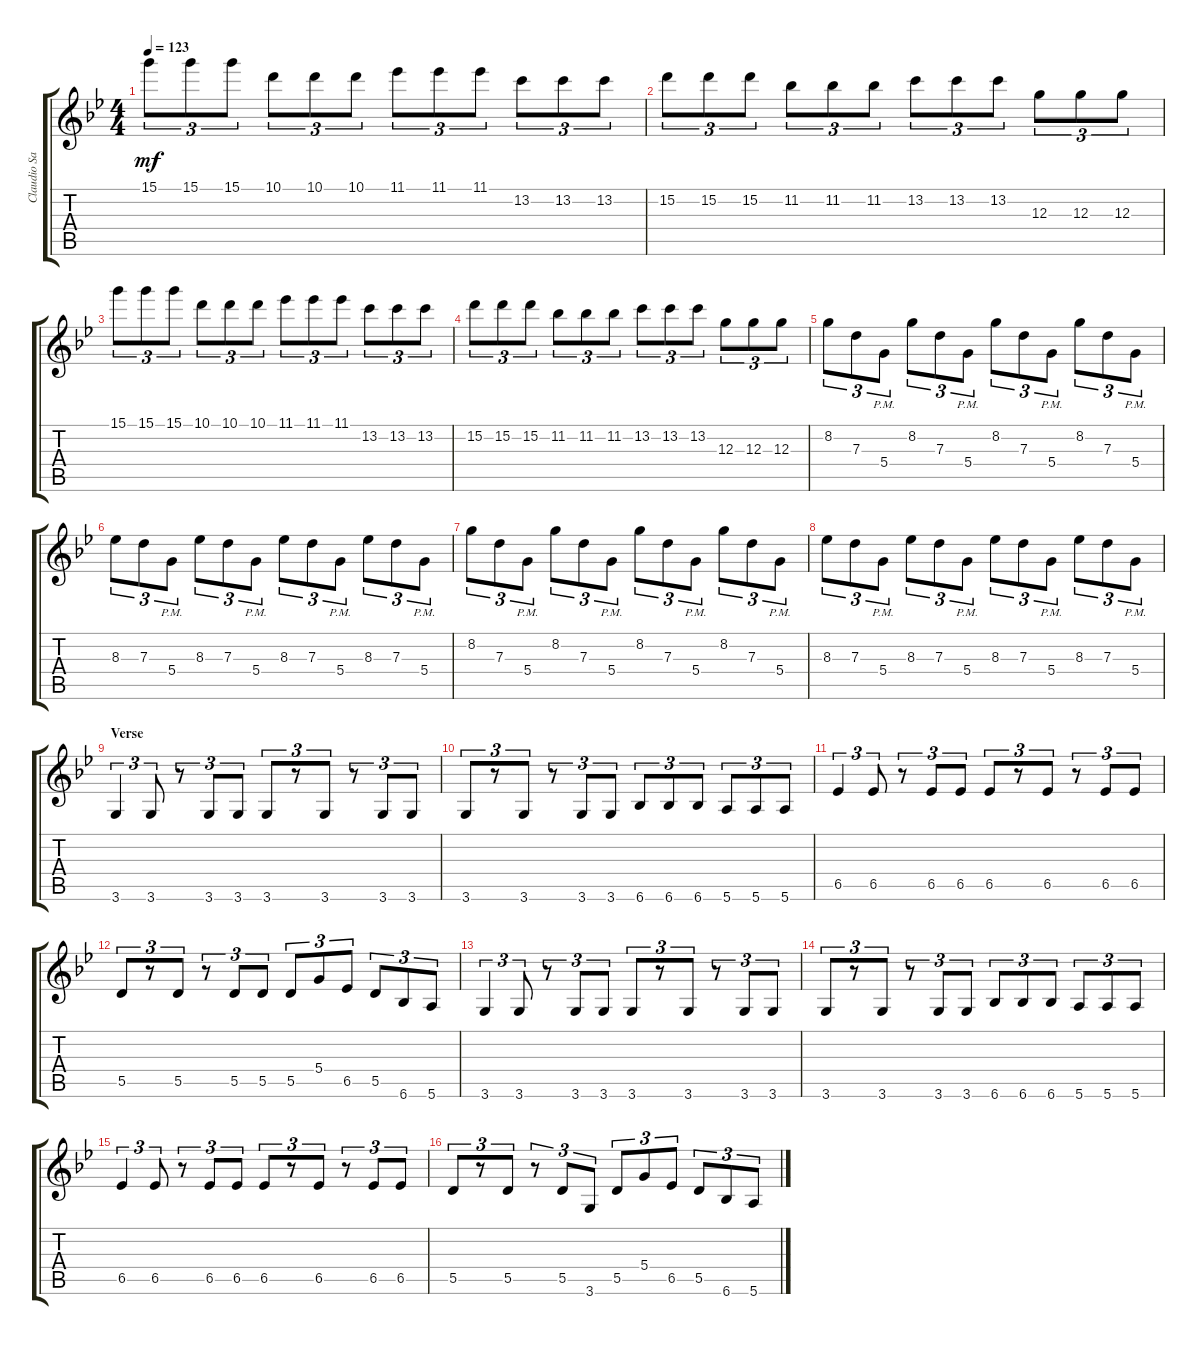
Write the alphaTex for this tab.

\track ("Claudio Sanchez" "Claudio Sa") {instrument distortionguitar}
\staff {score tabs}
\tuning (E4 B3 G3 D3 A2 E2) {hide}
\ts (4 4)
\tempo 123
\clef g2
\ks gminor
15.1.8{tu (3 2) dy mf instrument distortionguitar} 15.1.8{tu (3 2)} 15.1.8{tu (3 2)} 10.1.8{tu (3 2)} 10.1.8{tu (3 2)} 10.1.8{tu (3 2)} 11.1.8{tu (3 2)} 11.1.8{tu (3 2)} 11.1.8{tu (3 2)} 13.2.8{tu (3 2)} 13.2.8{tu (3 2)} 13.2.8{tu (3 2)} |
15.2.8{tu (3 2)} 15.2.8{tu (3 2)} 15.2.8{tu (3 2)} 11.2.8{tu (3 2)} 11.2.8{tu (3 2)} 11.2.8{tu (3 2)} 13.2.8{tu (3 2)} 13.2.8{tu (3 2)} 13.2.8{tu (3 2)} 12.3.8{tu (3 2)} 12.3.8{tu (3 2)} 12.3.8{tu (3 2)} |
15.1.8{tu (3 2)} 15.1.8{tu (3 2)} 15.1.8{tu (3 2)} 10.1.8{tu (3 2)} 10.1.8{tu (3 2)} 10.1.8{tu (3 2)} 11.1.8{tu (3 2)} 11.1.8{tu (3 2)} 11.1.8{tu (3 2)} 13.2.8{tu (3 2)} 13.2.8{tu (3 2)} 13.2.8{tu (3 2)} |
15.2.8{tu (3 2)} 15.2.8{tu (3 2)} 15.2.8{tu (3 2)} 11.2.8{tu (3 2)} 11.2.8{tu (3 2)} 11.2.8{tu (3 2)} 13.2.8{tu (3 2)} 13.2.8{tu (3 2)} 13.2.8{tu (3 2)} 12.3.8{tu (3 2)} 12.3.8{tu (3 2)} 12.3.8{tu (3 2)} |
8.2.8{tu (3 2)} 7.3.8{tu (3 2)} 5.4{pm}.8{tu (3 2)} 8.2.8{tu (3 2)} 7.3.8{tu (3 2)} 5.4{pm}.8{tu (3 2)} 8.2.8{tu (3 2)} 7.3.8{tu (3 2)} 5.4{pm}.8{tu (3 2)} 8.2.8{tu (3 2)} 7.3.8{tu (3 2)} 5.4{pm}.8{tu (3 2)} |
8.3.8{tu (3 2)} 7.3.8{tu (3 2)} 5.4{pm}.8{tu (3 2)} 8.3.8{tu (3 2)} 7.3.8{tu (3 2)} 5.4{pm}.8{tu (3 2)} 8.3.8{tu (3 2)} 7.3.8{tu (3 2)} 5.4{pm}.8{tu (3 2)} 8.3.8{tu (3 2)} 7.3.8{tu (3 2)} 5.4{pm}.8{tu (3 2)} |
8.2.8{tu (3 2)} 7.3.8{tu (3 2)} 5.4{pm}.8{tu (3 2)} 8.2.8{tu (3 2)} 7.3.8{tu (3 2)} 5.4{pm}.8{tu (3 2)} 8.2.8{tu (3 2)} 7.3.8{tu (3 2)} 5.4{pm}.8{tu (3 2)} 8.2.8{tu (3 2)} 7.3.8{tu (3 2)} 5.4{pm}.8{tu (3 2)} |
8.3.8{tu (3 2)} 7.3.8{tu (3 2)} 5.4{pm}.8{tu (3 2)} 8.3.8{tu (3 2)} 7.3.8{tu (3 2)} 5.4{pm}.8{tu (3 2)} 8.3.8{tu (3 2)} 7.3.8{tu (3 2)} 5.4{pm}.8{tu (3 2)} 8.3.8{tu (3 2)} 7.3.8{tu (3 2)} 5.4{pm}.8{tu (3 2)} |
\section ("" "Verse")
3.6.4{tu (3 2)} 3.6.8{tu (3 2)} r.8{tu (3 2)} 3.6.8{tu (3 2)} 3.6.8{tu (3 2)} 3.6.8{tu (3 2)} r.8{tu (3 2)} 3.6.8{tu (3 2)} r.8{tu (3 2)} 3.6.8{tu (3 2)} 3.6.8{tu (3 2)} |
3.6.8{tu (3 2)} r.8{tu (3 2)} 3.6.8{tu (3 2)} r.8{tu (3 2)} 3.6.8{tu (3 2)} 3.6.8{tu (3 2)} 6.6.8{tu (3 2)} 6.6.8{tu (3 2)} 6.6.8{tu (3 2)} 5.6.8{tu (3 2)} 5.6.8{tu (3 2)} 5.6.8{tu (3 2)} |
6.5.4{tu (3 2)} 6.5.8{tu (3 2)} r.8{tu (3 2)} 6.5.8{tu (3 2)} 6.5.8{tu (3 2)} 6.5.8{tu (3 2)} r.8{tu (3 2)} 6.5.8{tu (3 2)} r.8{tu (3 2)} 6.5.8{tu (3 2)} 6.5.8{tu (3 2)} |
5.5.8{tu (3 2)} r.8{tu (3 2)} 5.5.8{tu (3 2)} r.8{tu (3 2)} 5.5.8{tu (3 2)} 5.5.8{tu (3 2)} 5.5.8{tu (3 2)} 5.4.8{tu (3 2)} 6.5.8{tu (3 2)} 5.5.8{tu (3 2)} 6.6.8{tu (3 2)} 5.6.8{tu (3 2)} |
3.6.4{tu (3 2)} 3.6.8{tu (3 2)} r.8{tu (3 2)} 3.6.8{tu (3 2)} 3.6.8{tu (3 2)} 3.6.8{tu (3 2)} r.8{tu (3 2)} 3.6.8{tu (3 2)} r.8{tu (3 2)} 3.6.8{tu (3 2)} 3.6.8{tu (3 2)} |
3.6.8{tu (3 2)} r.8{tu (3 2)} 3.6.8{tu (3 2)} r.8{tu (3 2)} 3.6.8{tu (3 2)} 3.6.8{tu (3 2)} 6.6.8{tu (3 2)} 6.6.8{tu (3 2)} 6.6.8{tu (3 2)} 5.6.8{tu (3 2)} 5.6.8{tu (3 2)} 5.6.8{tu (3 2)} |
6.5.4{tu (3 2)} 6.5.8{tu (3 2)} r.8{tu (3 2)} 6.5.8{tu (3 2)} 6.5.8{tu (3 2)} 6.5.8{tu (3 2)} r.8{tu (3 2)} 6.5.8{tu (3 2)} r.8{tu (3 2)} 6.5.8{tu (3 2)} 6.5.8{tu (3 2)} |
5.5.8{tu (3 2)} r.8{tu (3 2)} 5.5.8{tu (3 2)} r.8{tu (3 2)} 5.5.8{tu (3 2)} 3.6.8{tu (3 2)} 5.5.8{tu (3 2)} 5.4.8{tu (3 2)} 6.5.8{tu (3 2)} 5.5.8{tu (3 2)} 6.6.8{tu (3 2)} 5.6.8{tu (3 2)}
